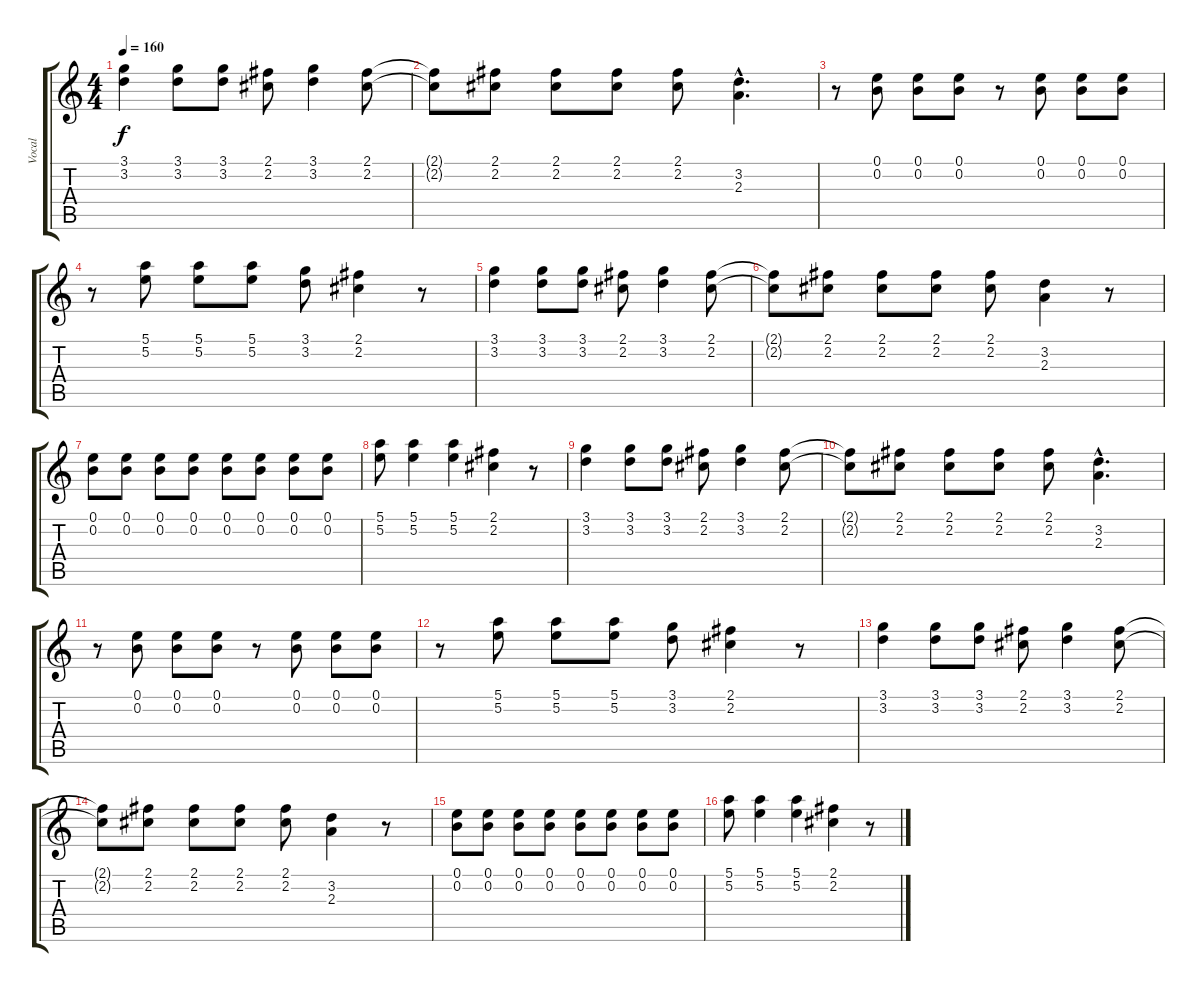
\track ("Vocal" "Vocal") {instrument electricguitarclean}
\staff {score tabs}
\tuning (E4 B3 G3 D3 A2 E2) {hide}
\ts (4 4)
\tempo 160
\clef g2
\ks c
(3.1 3.2).4{dy f} (3.1 3.2).8 (3.1 3.2).8 (2.1 2.2).8 (3.1 3.2).4 (2.1 2.2).8 |
(2.1{t} 2.2{t}).8 (2.1 2.2).8 (2.1 2.2).8 (2.1 2.2).8 (2.1 2.2).8 (3.2{hac} 2.3{hac}).4{d} |
r.8 (0.1 0.2).8 (0.1 0.2).8 (0.1 0.2).8 r.8 (0.1 0.2).8 (0.1 0.2).8 (0.1 0.2).8 |
r.8 (5.1 5.2).8 (5.1 5.2).8 (5.1 5.2).8 (3.1 3.2).8 (2.1 2.2).4 r.8 |
(3.1 3.2).4 (3.1 3.2).8 (3.1 3.2).8 (2.1 2.2).8 (3.1 3.2).4 (2.1 2.2).8 |
(2.1{t} 2.2{t}).8 (2.1 2.2).8 (2.1 2.2).8 (2.1 2.2).8 (2.1 2.2).8 (3.2 2.3).4 r.8 |
(0.1 0.2).8 (0.1 0.2).8 (0.1 0.2).8 (0.1 0.2).8 (0.1 0.2).8 (0.1 0.2).8 (0.1 0.2).8 (0.1 0.2).8 |
(5.1 5.2).8 (5.1 5.2).4 (5.1 5.2).4 (2.1 2.2).4 r.8 |
(3.1 3.2).4 (3.1 3.2).8 (3.1 3.2).8 (2.1 2.2).8 (3.1 3.2).4 (2.1 2.2).8 |
(2.1{t} 2.2{t}).8 (2.1 2.2).8 (2.1 2.2).8 (2.1 2.2).8 (2.1 2.2).8 (3.2{hac} 2.3{hac}).4{d} |
r.8 (0.1 0.2).8 (0.1 0.2).8 (0.1 0.2).8 r.8 (0.1 0.2).8 (0.1 0.2).8 (0.1 0.2).8 |
r.8 (5.1 5.2).8 (5.1 5.2).8 (5.1 5.2).8 (3.1 3.2).8 (2.1 2.2).4 r.8 |
(3.1 3.2).4 (3.1 3.2).8 (3.1 3.2).8 (2.1 2.2).8 (3.1 3.2).4 (2.1 2.2).8 |
(2.1{t} 2.2{t}).8 (2.1 2.2).8 (2.1 2.2).8 (2.1 2.2).8 (2.1 2.2).8 (3.2 2.3).4 r.8 |
(0.1 0.2).8 (0.1 0.2).8 (0.1 0.2).8 (0.1 0.2).8 (0.1 0.2).8 (0.1 0.2).8 (0.1 0.2).8 (0.1 0.2).8 |
(5.1 5.2).8 (5.1 5.2).4 (5.1 5.2).4 (2.1 2.2).4 r.8
